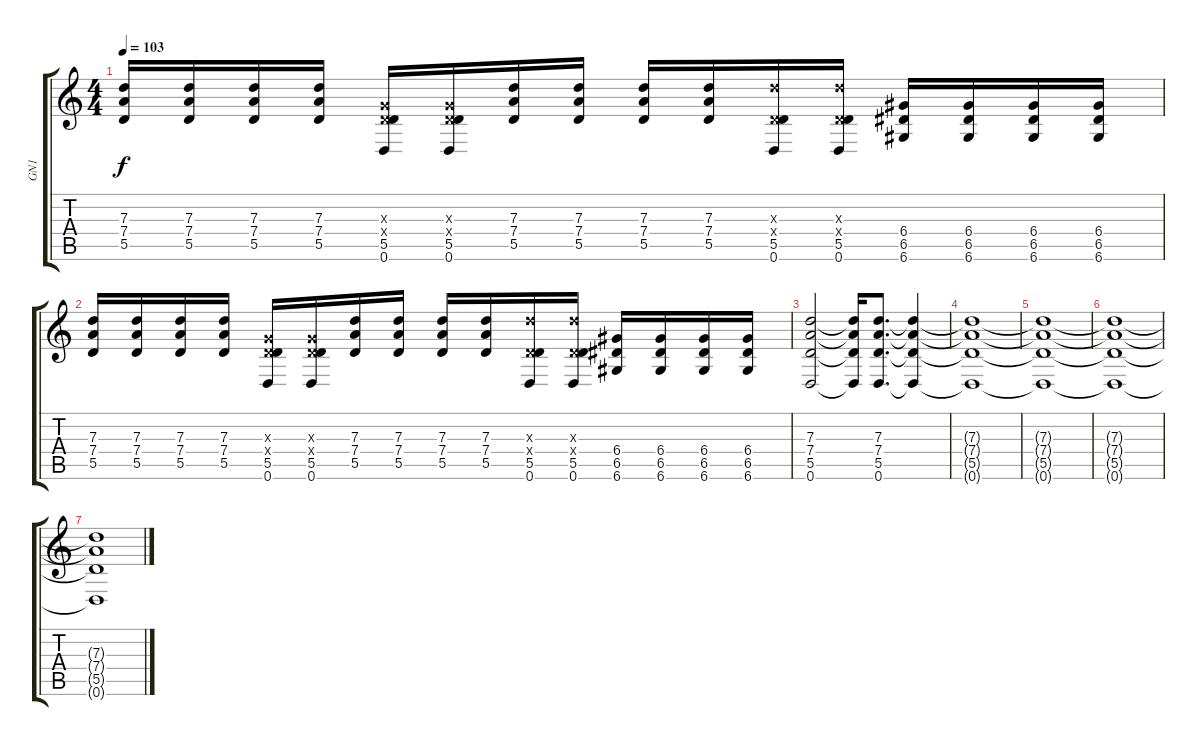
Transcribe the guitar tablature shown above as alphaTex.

\track ("GN1" "GN1") {instrument overdrivenguitar}
\staff {score tabs}
\tuning (E4 B3 G3 D3 A2 D2) {hide}
\ts (4 4)
\tempo 103
\clef g2
\ks c
(7.3 7.4 5.5).16{dy f} (7.3 7.4 5.5).16 (7.3 7.4 5.5).16 (7.3 7.4 5.5).16 (0.3{x} 0.4{x} 5.5 0.6).16 (0.3{x} 0.4{x} 5.5 0.6).16 (7.3 7.4 5.5).16 (7.3 7.4 5.5).16 (7.3 7.4 5.5).16 (7.3 7.4 5.5).16 (7.3{x} 0.4{x} 5.5 0.6).16 (7.3{x} 0.4{x} 5.5 0.6).16 (6.4 6.5 6.6).16 (6.4 6.5 6.6).16 (6.4 6.5 6.6).16 (6.4 6.5 6.6).16 |
(7.3 7.4 5.5).16 (7.3 7.4 5.5).16 (7.3 7.4 5.5).16 (7.3 7.4 5.5).16 (0.3{x} 0.4{x} 5.5 0.6).16 (0.3{x} 0.4{x} 5.5 0.6).16 (7.3 7.4 5.5).16 (7.3 7.4 5.5).16 (7.3 7.4 5.5).16 (7.3 7.4 5.5).16 (7.3{x} 0.4{x} 5.5 0.6).16 (7.3{x} 0.4{x} 5.5 0.6).16 (6.4 6.5 6.6).16 (6.4 6.5 6.6).16 (6.4 6.5 6.6).16 (6.4 6.5 6.6).16 |
(7.3 7.4 5.5 0.6).2 (7.3{t} 7.4{t} 5.5{t} 0.6{t}).16 (7.3 7.4 5.5 0.6).8{d} (7.3{t} 7.4{t} 5.5{t} 0.6{t}).4 |
(7.3{t} 7.4{t} 5.5{t} 0.6{t}).1{volume 0} |
(7.3{t} 7.4{t} 5.5{t} 0.6{t}).1 |
(7.3{t} 7.4{t} 5.5{t} 0.6{t}).1 |
(7.3{t} 7.4{t} 5.5{t} 0.6{t}).1
